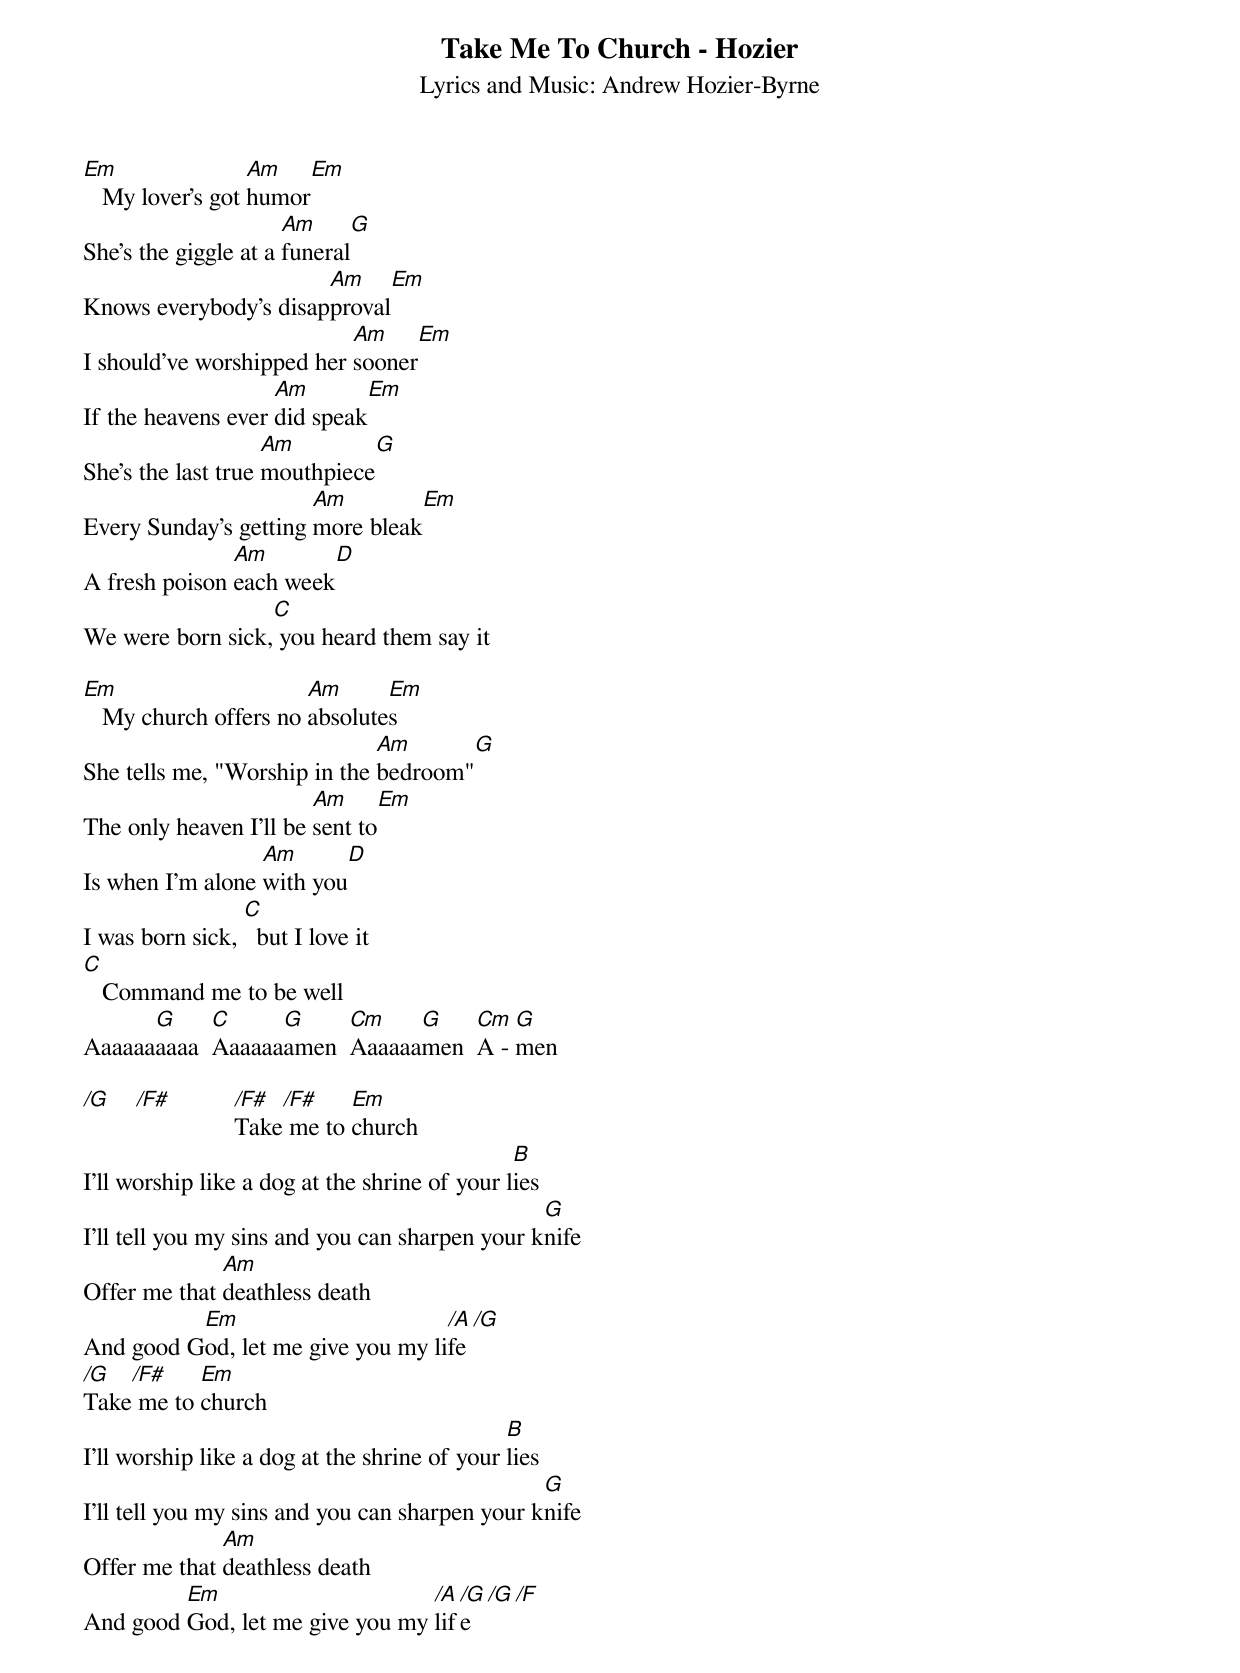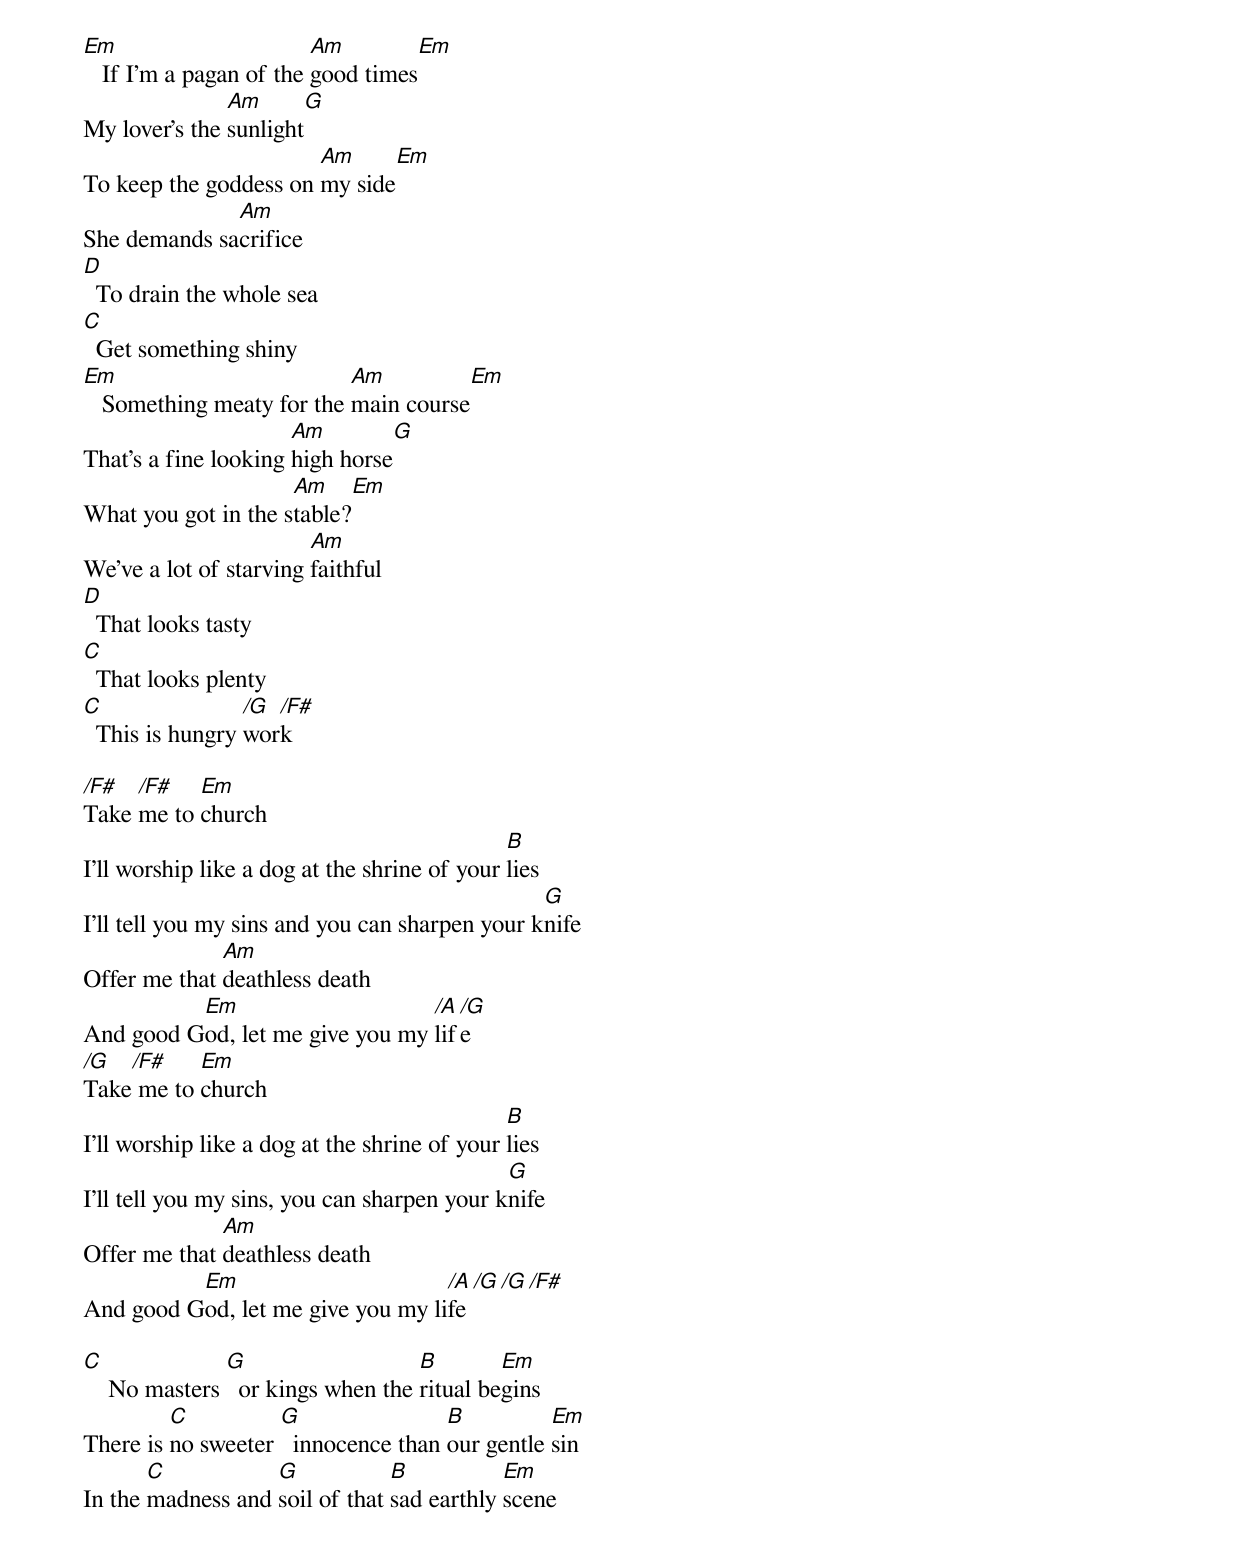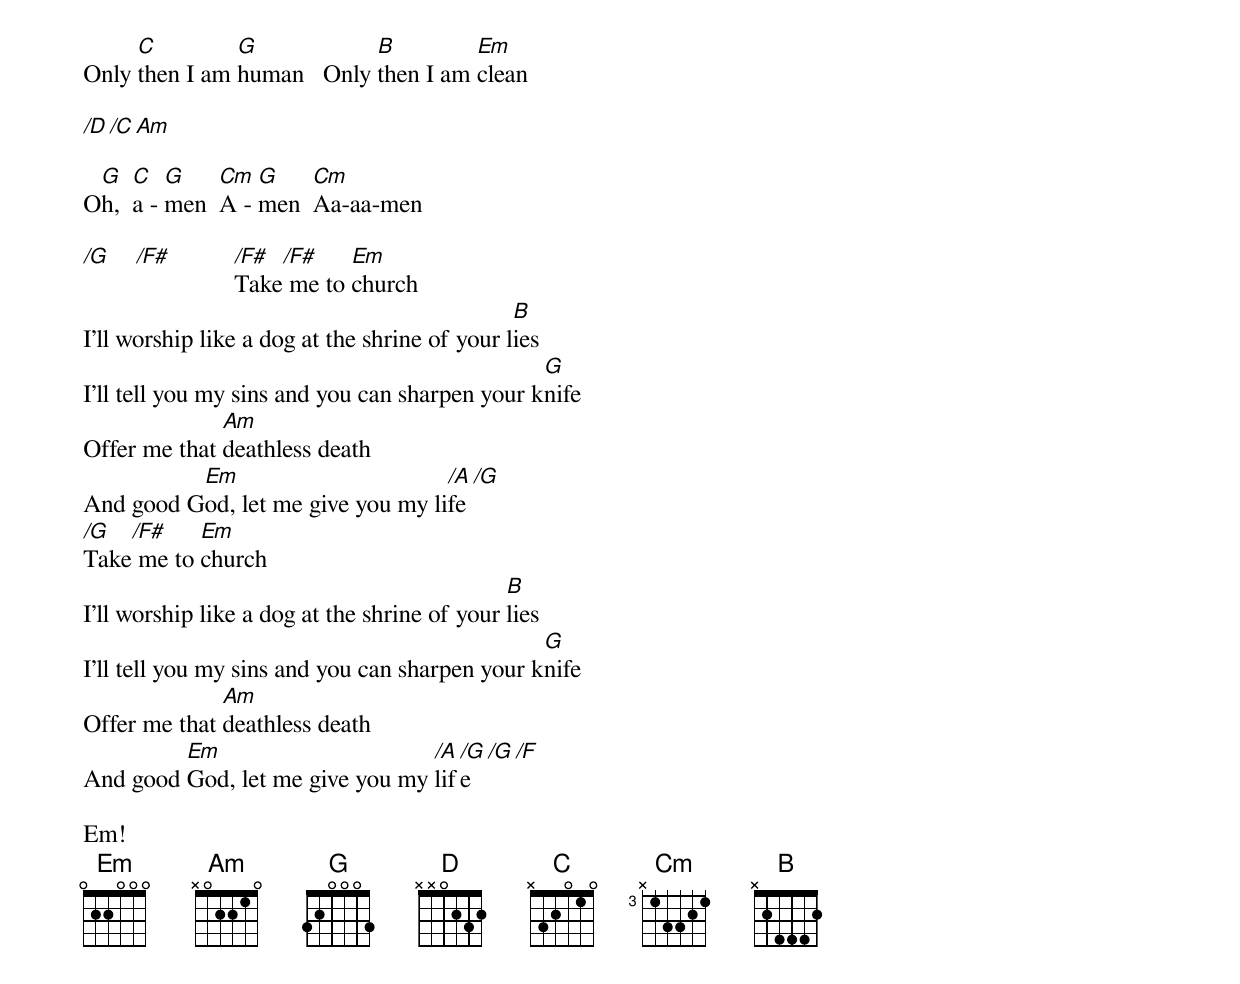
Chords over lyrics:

Take Me To Church - Hozier
Lyrics and Music: Andrew Hozier-Byrne

Em                Am     Em
   My lover's got humor
                      Am      G
She's the giggle at a funeral
                       Am     Em
Knows everybody's disapproval
                           Am     Em
I should've worshipped her sooner
                    Am        Em
If the heavens ever did speak
                    Am         G
She's the last true mouthpiece
                       Am        Em
Every Sunday's getting more bleak
               Am        D
A fresh poison each week
                  C
We were born sick, you heard them say it

Em                     Am      Em
   My church offers no absolutes
                              Am      G
She tells me, "Worship in the bedroom"
                        Am      Em
The only heaven I'll be sent to
                  Am       D
Is when I'm alone with you
                 C
I was born sick,   but I love it
C
   Command me to be well
      G     C     G     Cm    G    Cm  G
Aaaaaaaaaa  Aaaaaaamen  Aaaaaamen  A - men

/G  /F#       /F# /F#    Em
              Take me to church
                                               B
I'll worship like a dog at the shrine of your lies
                                                G
I'll tell you my sins and you can sharpen your knife
              Am
Offer me that deathless death
          Em                       /A /G
And good God, let me give you my life
/G  /F#    Em
Take me to church
                                              B
I'll worship like a dog at the shrine of your lies
                                                G
I'll tell you my sins and you can sharpen your knife
              Am
Offer me that deathless death
         Em                      /A /G    /G /F
And good God, let me give you my life

Em                       Am         Em
   If I'm a pagan of the good times
               Am       G
My lover's the sunlight
                       Am      Em
To keep the goddess on my side
              Am
She demands sacrifice
D
  To drain the whole sea
C
  Get something shiny
Em                         Am          Em
   Something meaty for the main course
                      Am         G
That's a fine looking high horse
                     Am      Em
What you got in the stable?
                        Am
We've a lot of starving faithful
D
  That looks tasty
C
  That looks plenty
C                /G /F#
  This is hungry work

/F#  /F#   Em
Take me to church
                                              B
I'll worship like a dog at the shrine of your lies
                                                G
I'll tell you my sins and you can sharpen your knife
              Am
Offer me that deathless death
          Em                     /A /G
And good God, let me give you my life
/G  /F#    Em
Take me to church
                                              B
I'll worship like a dog at the shrine of your lies
                                             G
I'll tell you my sins, you can sharpen your knife
              Am
Offer me that deathless death
          Em                       /A /G   /G /F#
And good God, let me give you my life

C              G                   B        Em
    No masters   or kings when the ritual begins
         C          G                B          Em
There is no sweeter   innocence than our gentle sin
       C           G            B           Em
In the madness and soil of that sad earthly scene
     C         G            B         Em
Only then I am human   Only then I am clean

/D       /C      Am

 G   C   G    Cm  G    Cm
Oh,  a - men  A - men  Aa-aa-men

/G  /F#       /F# /F#    Em
              Take me to church
                                               B
I'll worship like a dog at the shrine of your lies
                                                G
I'll tell you my sins and you can sharpen your knife
              Am
Offer me that deathless death
          Em                       /A /G
And good God, let me give you my life
/G  /F#    Em
Take me to church
                                              B
I'll worship like a dog at the shrine of your lies
                                                G
I'll tell you my sins and you can sharpen your knife
              Am
Offer me that deathless death
         Em                      /A /G    /G /F
And good God, let me give you my life

Em!
